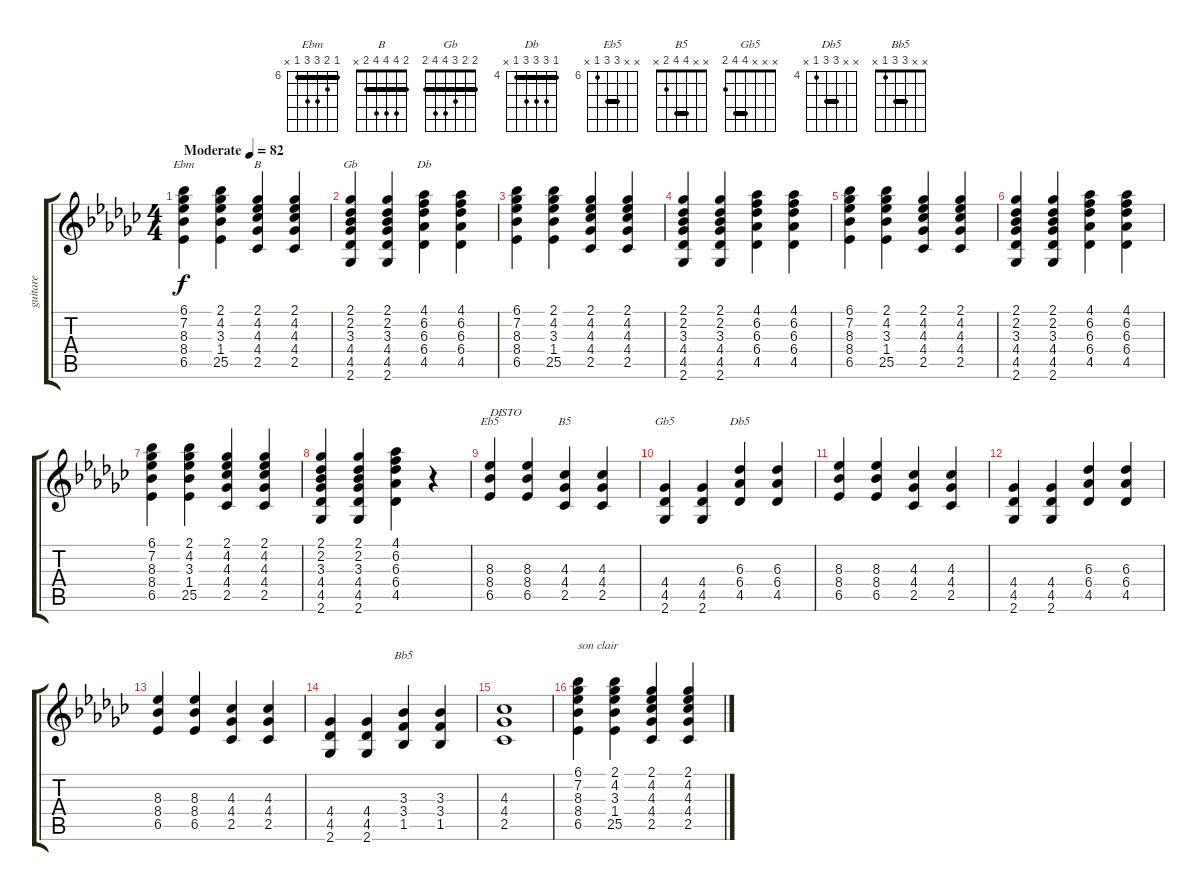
\track ("guitare" "guitare") {instrument acousticguitarsteel}
\staff {score tabs}
\tuning (E4 B3 G3 D3 A2 E2) {hide}
\chord ("Ebm" 6 7 8 8 6 x) {firstfret 6 barre 6}
\chord ("B" 2 4 4 4 2 x) {barre 2}
\chord ("Gb" 2 2 3 4 4 2) {barre 2}
\chord ("Db" 4 6 6 6 4 x) {firstfret 4 barre 4}
\chord ("Eb5" x x 8 8 6 x) {firstfret 6 barre 8}
\chord ("B5" x x 4 4 2 x) {barre 4}
\chord ("Gb5" x x x 4 4 2) {barre 4}
\chord ("Db5" x x 6 6 4 x) {firstfret 4 barre 6}
\chord ("Bb5" x x 3 3 1 x) {barre 3}
\ts (4 4)
\tempo (82 "Moderate")
\clef g2
\ks ebminor
(6.1 7.2 8.3 8.4 6.5).4{ch "Ebm" dy f instrument acousticguitarsteel} (2.1 4.2 3.3 1.4 25.5).4 (2.1 4.2 4.3 4.4 2.5).4{ch "B"} (2.1 4.2 4.3 4.4 2.5).4 |
(2.1 2.2 3.3 4.4 4.5 2.6).4{ch "Gb"} (2.1 2.2 3.3 4.4 4.5 2.6).4 (4.1 6.2 6.3 6.4 4.5).4{ch "Db"} (4.1 6.2 6.3 6.4 4.5).4 |
(6.1 7.2 8.3 8.4 6.5).4 (2.1 4.2 3.3 1.4 25.5).4 (2.1 4.2 4.3 4.4 2.5).4 (2.1 4.2 4.3 4.4 2.5).4 |
(2.1 2.2 3.3 4.4 4.5 2.6).4 (2.1 2.2 3.3 4.4 4.5 2.6).4 (4.1 6.2 6.3 6.4 4.5).4 (4.1 6.2 6.3 6.4 4.5).4 |
(6.1 7.2 8.3 8.4 6.5).4 (2.1 4.2 3.3 1.4 25.5).4 (2.1 4.2 4.3 4.4 2.5).4 (2.1 4.2 4.3 4.4 2.5).4 |
(2.1 2.2 3.3 4.4 4.5 2.6).4 (2.1 2.2 3.3 4.4 4.5 2.6).4 (4.1 6.2 6.3 6.4 4.5).4 (4.1 6.2 6.3 6.4 4.5).4 |
(6.1 7.2 8.3 8.4 6.5).4 (2.1 4.2 3.3 1.4 25.5).4 (2.1 4.2 4.3 4.4 2.5).4 (2.1 4.2 4.3 4.4 2.5).4 |
(2.1 2.2 3.3 4.4 4.5 2.6).4 (2.1 2.2 3.3 4.4 4.5 2.6).4 (4.1 6.2 6.3 6.4 4.5).4 r.4 |
(8.3 8.4 6.5).4{ch "Eb5" txt "DISTO"} (8.3 8.4 6.5).4 (4.3 4.4 2.5).4{ch "B5"} (4.3 4.4 2.5).4 |
(4.4 4.5 2.6).4{ch "Gb5"} (4.4 4.5 2.6).4 (6.3 6.4 4.5).4{ch "Db5"} (6.3 6.4 4.5).4 |
(8.3 8.4 6.5).4{txt " "} (8.3 8.4 6.5).4 (4.3 4.4 2.5).4 (4.3 4.4 2.5).4 |
(4.4 4.5 2.6).4 (4.4 4.5 2.6).4 (6.3 6.4 4.5).4 (6.3 6.4 4.5).4 |
(8.3 8.4 6.5).4{txt " "} (8.3 8.4 6.5).4 (4.3 4.4 2.5).4 (4.3 4.4 2.5).4 |
(4.4 4.5 2.6).4 (4.4 4.5 2.6).4 (3.3 3.4 1.5).4{ch "Bb5"} (3.3 3.4 1.5).4 |
(4.3 4.4 2.5).1 |
(6.1 7.2 8.3 8.4 6.5).4{txt "son clair"} (2.1 4.2 3.3 1.4 25.5).4 (2.1 4.2 4.3 4.4 2.5).4 (2.1 4.2 4.3 4.4 2.5).4
